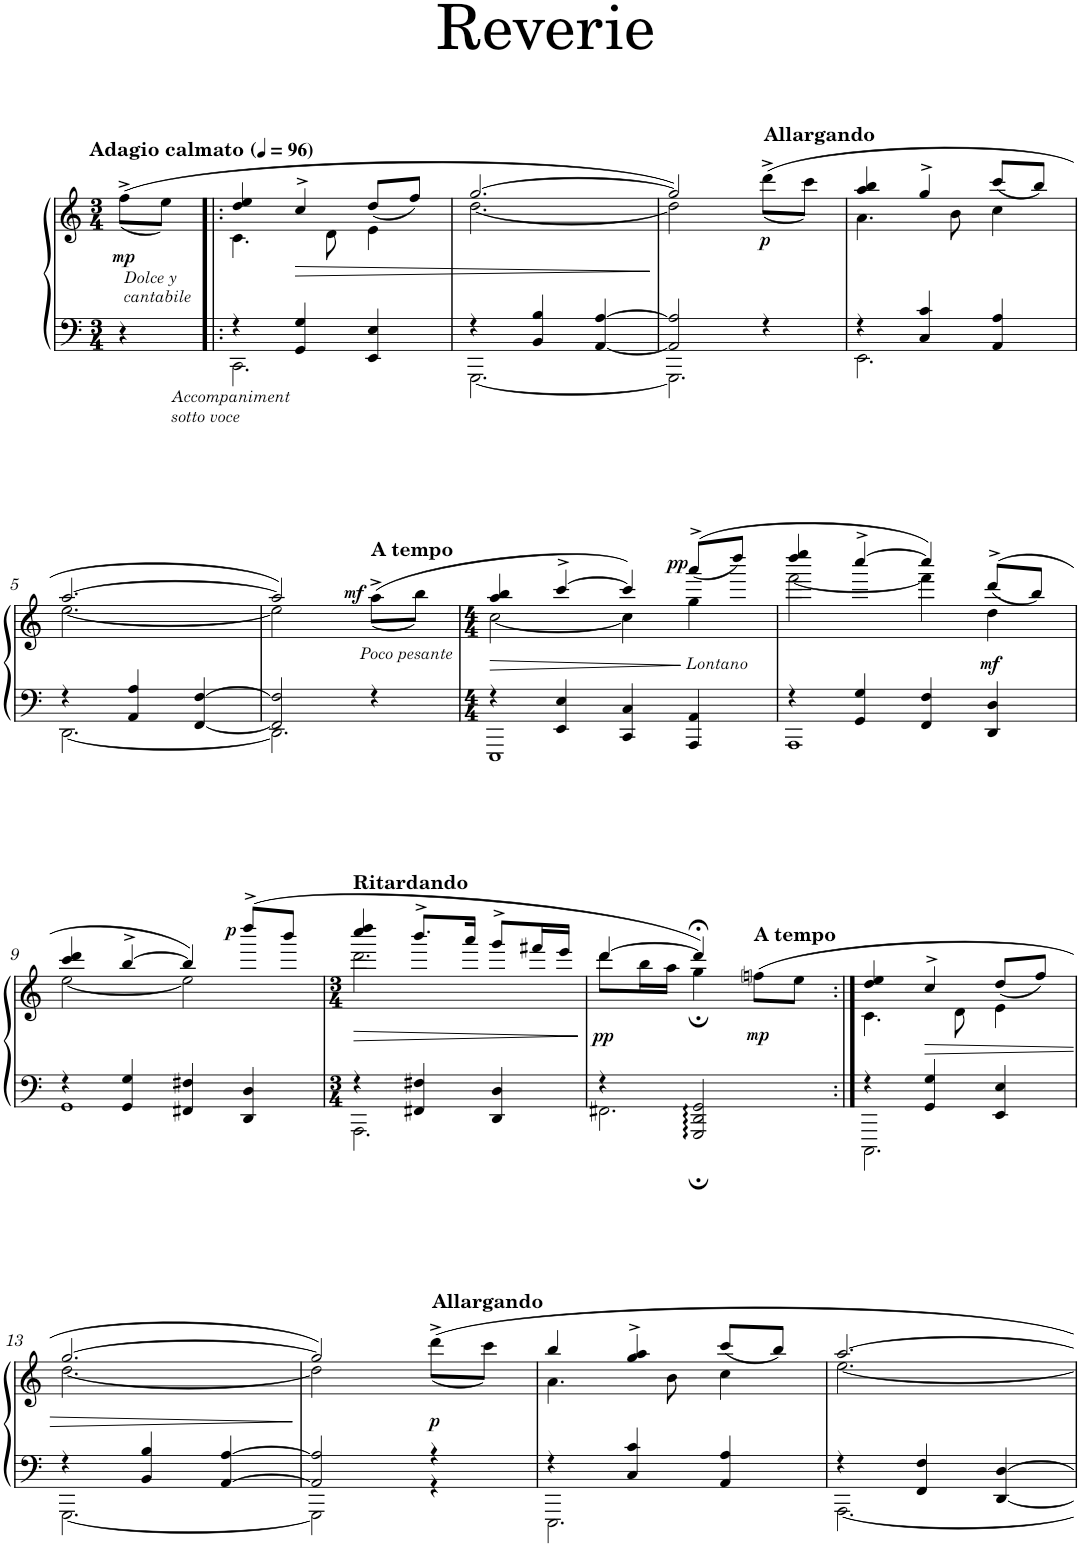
**kern	**kern	**dynam	**harte
*part1	*part1	*part1	*part1
*staff2	*staff1	*staff1/2	*
*I"Piano	*	*	*
*I'Pno.	*	*	*
*clefF4	*clefG2	*	*
*k[]	*k[]	*	*
*M3/4	*M3/4	*	*
*MM96	*MM96	*	*
=	=	=	=
!	!LO:TX:a:B:t=Adagio calmato	!	!
!	!	!LO:DY:b	!
4r	(<(8ff^\L	mp	.
!	!LO:TX:b:i:t=Dolce y	!	!
!	!LO:TX:b:t=cantabile	!	!
.	8ee\J)	.	.
=1!|:	=1!|:	=1!|:	=1!|:
*^	*^	*	*
!LO:TX:b:i:t=Accompaniment	!	!	!	!	!
!LO:TX:b:t=sotto voce	!	!	!	!	!LO:H:kt=9
4r	2.CC\	4dd/ 4ee/	4.c\	.	C:9
!	!	!	!	!LO:HP:b	!
4GG/ 4G/	.	4cc^/	.	>	.
.	.	.	8d\	.	.
4EE/ 4E/	.	(<8dd/L	4e\	.	.
.	.	8ff/J)	.	.	.
=2	=2	=2	=2	=2	=2
!	!	!	!	!	!LO:H:kt=2
4r	[2.GGG\	[2.gg/	[2.dd\	.	G:(1,2,5)
4BB/ 4B/	.	.	.	.	.
[<4AA/ [4A/	.	.	.	.	.
*v	*v	*	*	*	*
*	*v	*v	*	*
.	.	]	.
=3	=3	=3	=3
*^	*^	*	*
2AA/] 2A/]	2.GGG\]	2gg/])	2dd\]	.	.
!	!	!LO:TX:a:B:t=Allargando	!	!	!
!	!	!	!	!LO:DY:b	!
4r	.	(<(8ddd^\L	4ryy	p	.
.	.	8ccc\J)	.	.	.
=4	=4	=4	=4	=4	=4
!	!	!	!	!	!LO:H:kt=m9
4r	2.EE\	4aa/ 4bb/	4.a\	.	A:min9
4C/ 4c/	.	4gg^/	.	.	.
.	.	.	8b\	.	.
4AA/ 4A/	.	(<8ccc/L	4cc\	.	.
.	.	8bb/J)	.	.	.
!!LO:LB:g=z	!!
=5	=5	=5	=5	=5	=5
!	!	!	!	!	!LO:H:kt=m9
4r	[2.DD\	[2.aa/	[2.ee\	.	D:min9
4AA/ 4A/	.	.	.	.	.
[<4FF/ [4F/	.	.	.	.	.
=6	=6	=6	=6	=6	=6
2FF/] 2F/]	2.DD\]	2aa/])	2ee\]	.	.
!	!	!LO:TX:a:B:t=A tempo	!	!	!
!	!	!LO:TX:b:i:t=Poco pesante	!	!	!
!	!	!	!	!LO:DY:a	!
4r	.	(<(8aa^\L	4ryy	mf	.
.	.	8bb\J)	.	.	.
=7	=7	=7	=7	=7	=7
*M4/4	*	*M4/4	*	*	*
!	!	!	!	!LO:HP:b	!LO:H:kt=m9
4r	1EEE	4aa/ 4bb/	[2cc\	>	A:min9
4EE/ 4E/	.	[4ccc^/	.	.	.
4CC/ 4C/	.	4ccc/])	4cc\]	.	.
!	!	!LO:TX:b:i:t=Lontano	!	!	!
!	!	!	!	!LO:DY:n=1:a	!
4AAA/ 4AA/	.	(<(8aaa^/L	4gg\	] pp	.
.	.	8dddd/J)	.	.	.
=8	=8	=8	=8	=8	=8
!	!	!	!	!	!LO:H:kt=m9
4r	1AAA	4dddd/ 4eeee/	[2fff\	.	D:min9
4GG/ 4G/	.	[4cccc^/	.	.	.
4FF/ 4F/	.	4cccc/])	4fff\]	.	.
!	!	!	!	!LO:DY:b	!
4DD/ 4D/	.	(<(8ddd^/L	4dd\	mf	.
.	.	8bb/J)	.	.	.
!!LO:LB:g=z	!!
=9	=9	=9	=9	=9	=9
!	!	!	!	!	!LO:H:kt=7
4r	1GG	4ccc/ 4ddd/	[2ee\	.	D:7/5
4GG/ 4G/	.	[4bb^/	.	.	.
4FF#X/ 4F#X/	.	4bb/])	2ee\]	.	.
!	!	!	!	!LO:DY:a	!
4DD/ 4D/	.	(8dddd^/L	.	p	.
.	.	8bbb/J	.	.	.
=10	=10	=10	=10	=10	=10
*M3/4	*	*M3/4	*	*	*
!	!	!LO:TX:a:B:t=Ritardando	!	!	!
!	!	!	!	!LO:HP:b	!LO:H:kt=7
4r	2.AAA\	4cccc/ 4dddd/	2.ddd\	>	D:7/5
4FF#X/ 4F#X/	.	8.bbb^/L	.	.	.
.	.	16aaa/Jk	.	.	.
4DD/ 4D/	.	8ggg^/L	.	.	.
.	.	16fff#X/L	.	.	.
.	.	16eee/JJ	.	.	.
*v	*v	*	*	*	*
*	*v	*v	*	*
.	.	]	.
=11	=11	=11	=11
*^	*^	*	*
!	!	!	!	!LO:DY:b	!LO:H:kt=9
4r	2.FF#X\	[4ddd/	8ddd\L	pp	G:9
.	.	.	16bb\L	.	.
.	.	.	16aa\JJ	.	.
2GGG/; 2DD/; 2GG/;	.	4ddd;</])	4gg;\	.	.
!	!	!LO:TX:a:B:t=A tempo	!	!	!
!	!	!	!	!LO:DY:b	!LO:H:kt=9
.	.	(8ffnj\L	4ryy	mp	G:9
.	.	8ee\J	.	.	.
=12:|!	=12:|!	=12:|!	=12:|!	=12:|!	=12:|!
!	!	!	!	!	!LO:H:kt=9
4r	2.CCC\	4dd/ 4ee/	4.c\	.	C:9
!	!	!	!	!LO:HP:b	!
4GG/ 4G/	.	4cc^/	.	>	.
.	.	.	8d\	.	.
4EE/ 4E/	.	(<8dd/L	4e\	.	.
.	.	8ff/J)	.	.	.
!!LO:LB:g=z	!!
=13	=13	=13	=13	=13	=13
!	!	!	!	!	!LO:H:kt=2
4r	[2.GGG\	[2.gg/	[2.dd\	.	G:(1,2,5)
4BB/ 4B/	.	.	.	.	.
[4AA/ [4A/	.	.	.	.	.
*v	*v	*	*	*	*
*	*v	*v	*	*
.	.	]	.
=14	=14	=14	=14
*^	*^	*	*
2AA/] 2A/]	2GGG\]	2gg/])	2dd\]	.	.
!	!	!LO:TX:a:B:t=Allargando	!	!	!
!	!	!	!	!LO:DY:b	!
4r	4r	(<8ddd^\L	4ryy	p	.
.	.	8ccc\J)	.	.	.
=15	=15	=15	=15	=15	=15
!	!	!	!	!	!LO:H:kt=m9
4r	2.EEE\	4bb/	4.a\	.	A:min9
4C/ 4c/	.	4gg/^ 4aa/^	.	.	.
.	.	.	8b\	.	.
4AA/ 4A/	.	(<8ccc/L	4cc\	.	.
.	.	8bb/J)	.	.	.
=16	=16	=16	=16	=16	=16
!	!	!	!	!	!LO:H:kt=m9
4r	[2.AAA\	[2.aa/	[2.ee\	.	D:min9
4FF/ 4F/	.	.	.	.	.
[<4DD/ [4D/	.	.	.	.	.
*v	*v	*	*	*	*
*	*v	*v	*	*
=	=	=	=
*-	*-	*-	*-
